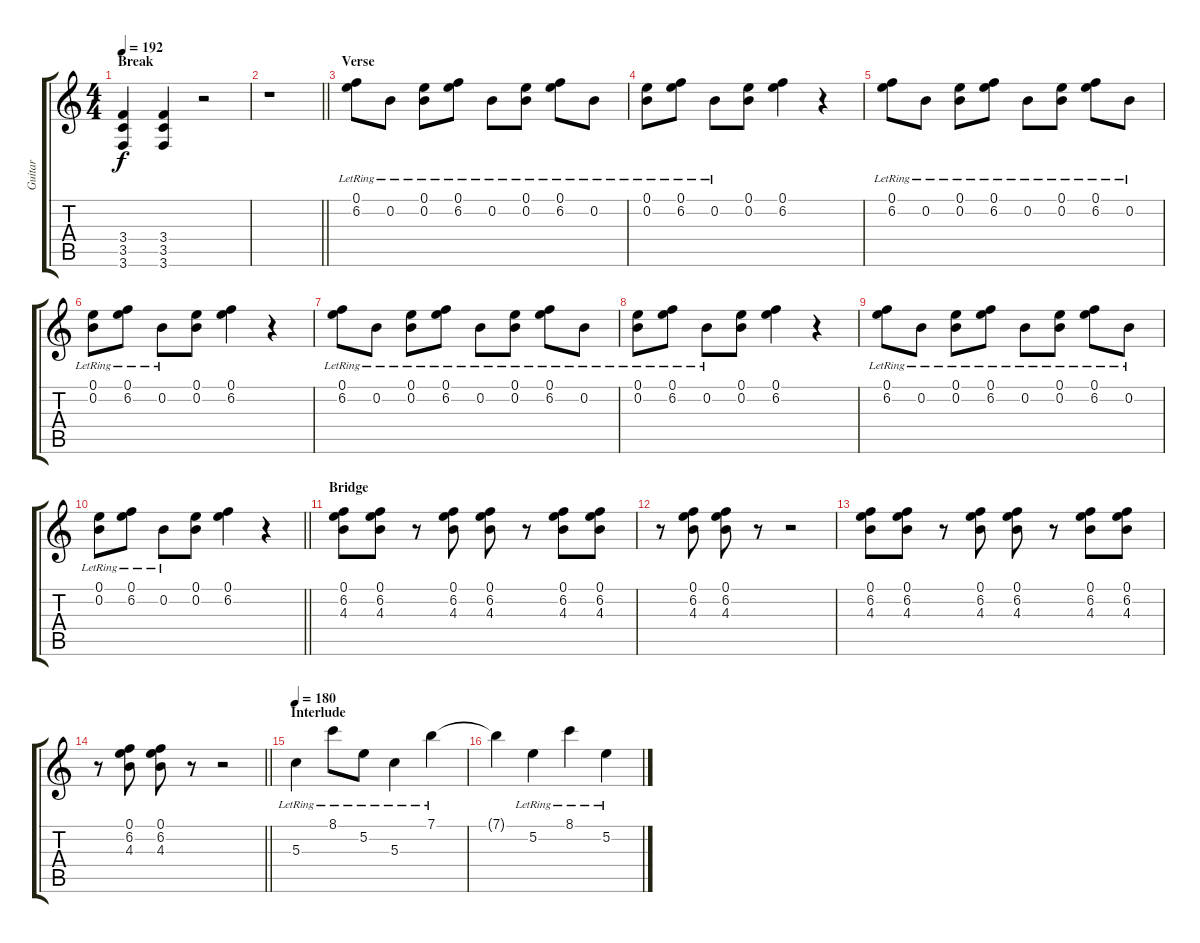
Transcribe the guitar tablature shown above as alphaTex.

\track ("Guitar" "Guitar") {instrument distortionguitar}
\staff {score tabs}
\tuning (E4 B3 G3 D3 A2 D2) {hide}
\ts (4 4)
\section ("" "Break")
\tempo 192
\clef g2
\ks c
(3.4 3.5 3.6).4{dy f} (3.4 3.5 3.6).4 r.2 |
\barLineRight lightlight
r.1 |
\section ("" "Verse")
(0.1{lr} 6.2{lr}).8 0.2{lr}.8 (0.1{lr} 0.2{lr}).8 (0.1{lr} 6.2{lr}).8 0.2{lr}.8 (0.1{lr} 0.2{lr}).8 (0.1{lr} 6.2{lr}).8 0.2{lr}.8 |
(0.1{lr} 0.2{lr}).8 (0.1{lr} 6.2{lr}).8 0.2{lr}.8 (0.1 0.2).8 (0.1 6.2).4 r.4 |
(0.1{lr} 6.2{lr}).8 0.2{lr}.8 (0.1{lr} 0.2{lr}).8 (0.1{lr} 6.2{lr}).8 0.2{lr}.8 (0.1{lr} 0.2{lr}).8 (0.1{lr} 6.2{lr}).8 0.2{lr}.8 |
(0.1{lr} 0.2{lr}).8 (0.1{lr} 6.2{lr}).8 0.2{lr}.8 (0.1 0.2).8 (0.1 6.2).4 r.4 |
(0.1{lr} 6.2{lr}).8 0.2{lr}.8 (0.1{lr} 0.2{lr}).8 (0.1{lr} 6.2{lr}).8 0.2{lr}.8 (0.1{lr} 0.2{lr}).8 (0.1{lr} 6.2{lr}).8 0.2{lr}.8 |
(0.1{lr} 0.2{lr}).8 (0.1{lr} 6.2{lr}).8 0.2{lr}.8 (0.1 0.2).8 (0.1 6.2).4 r.4 |
(0.1{lr} 6.2{lr}).8 0.2{lr}.8 (0.1{lr} 0.2{lr}).8 (0.1{lr} 6.2{lr}).8 0.2{lr}.8 (0.1{lr} 0.2{lr}).8 (0.1{lr} 6.2{lr}).8 0.2{lr}.8 |
\barLineRight lightlight
(0.1{lr} 0.2{lr}).8 (0.1{lr} 6.2{lr}).8 0.2{lr}.8 (0.1 0.2).8 (0.1 6.2).4 r.4 |
\section ("" "Bridge")
(0.1 6.2 4.3).8 (0.1 6.2 4.3).8 r.8 (0.1 6.2 4.3).8 (0.1 6.2 4.3).8 r.8 (0.1 6.2 4.3).8 (0.1 6.2 4.3).8 |
r.8 (0.1 6.2 4.3).8 (0.1 6.2 4.3).8 r.8 r.2 |
(0.1 6.2 4.3).8 (0.1 6.2 4.3).8 r.8 (0.1 6.2 4.3).8 (0.1 6.2 4.3).8 r.8 (0.1 6.2 4.3).8 (0.1 6.2 4.3).8 |
\barLineRight lightlight
r.8 (0.1 6.2 4.3).8 (0.1 6.2 4.3).8 r.8 r.2 |
\section ("" "Interlude")
\tempo 180
5.3{lr}.4{volume 11 instrument electricguitarjazz} 8.1{lr}.8 5.2{lr}.8 5.3{lr}.4 7.1{lr}.4 |
7.1{t}.4 5.2{lr}.4 8.1{lr}.4 5.2{lr}.4
